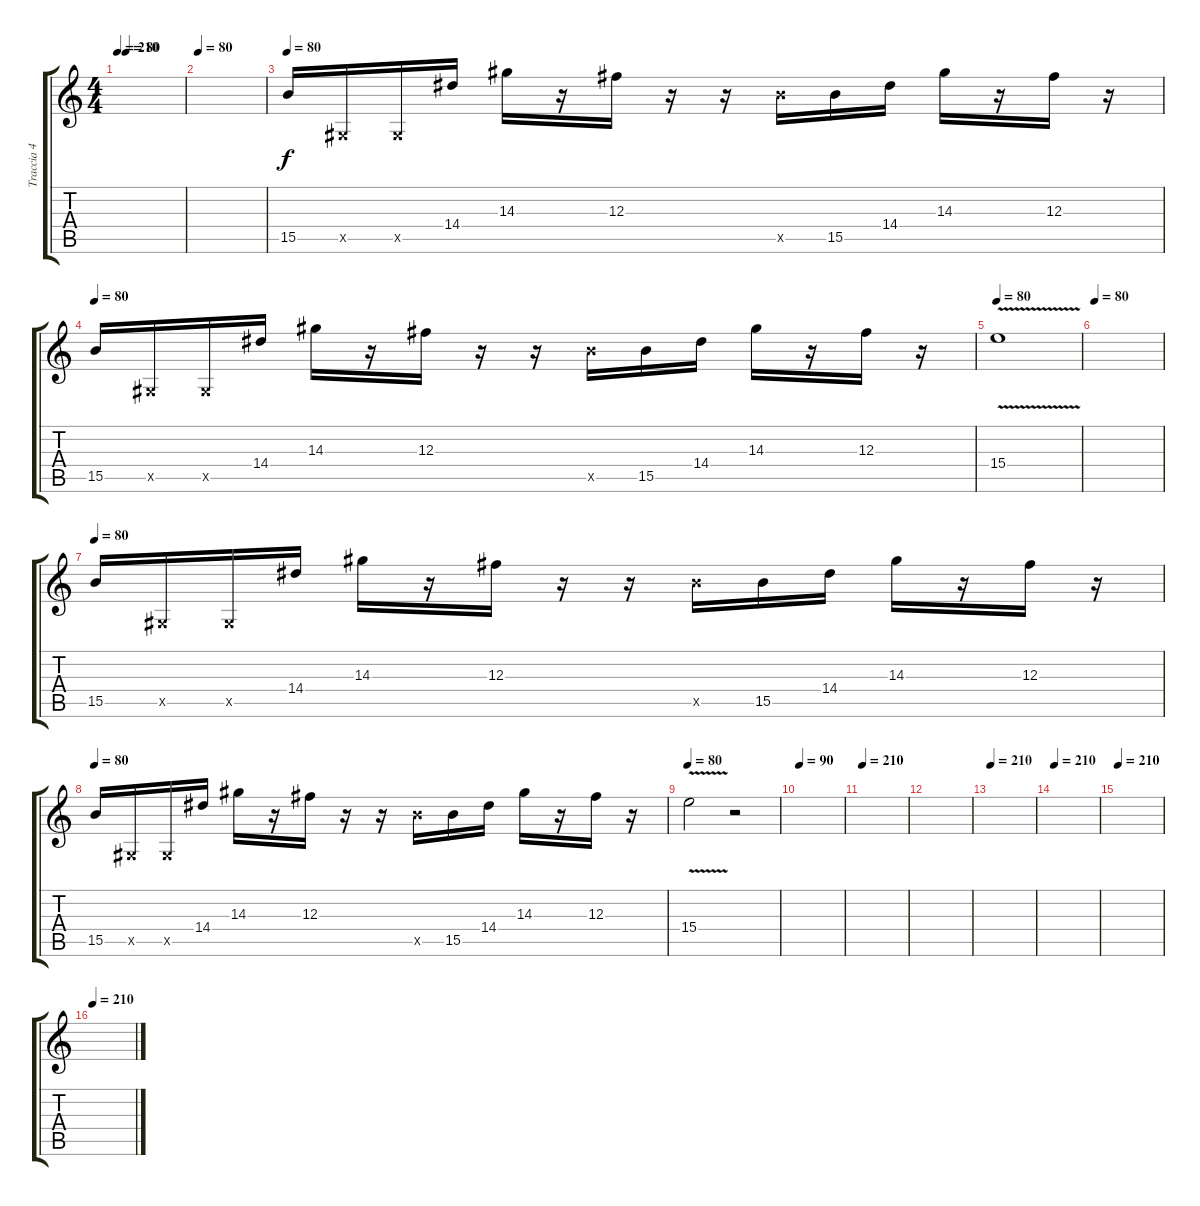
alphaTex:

\track ("Traccia 4" "Traccia 4") {instrument distortionguitar}
\staff {score tabs}
\tuning (Eb4 Bb3 Gb3 Db3 Ab2 Eb2) {hide}
\ts (4 4)
\tempo 210
\tempo (80 0.125)
\clef g2
\ks c
|
\tempo 80
|
\tempo 80
15.5.16 0.5{x}.16 0.5{x}.16 14.4.16 14.3.16 r.16 12.3.16 r.16 r.16 15.5{x}.16 15.5.16 14.4.16 14.3.16 r.16 12.3.16 r.16 |
\tempo 80
15.5.16 0.5{x}.16 0.5{x}.16 14.4.16 14.3.16 r.16 12.3.16 r.16 r.16 15.5{x}.16 15.5.16 14.4.16 14.3.16 r.16 12.3.16 r.16 |
\tempo 80
15.4{v}.1 |
\tempo 80
|
\tempo 80
15.5.16 0.5{x}.16 0.5{x}.16 14.4.16 14.3.16 r.16 12.3.16 r.16 r.16 15.5{x}.16 15.5.16 14.4.16 14.3.16 r.16 12.3.16 r.16 |
\tempo 80
15.5.16 0.5{x}.16 0.5{x}.16 14.4.16 14.3.16 r.16 12.3.16 r.16 r.16 15.5{x}.16 15.5.16 14.4.16 14.3.16 r.16 12.3.16 r.16 |
\tempo 80
15.4{v}.2 r.2 |
\tempo 90
|
\tempo 210
|
|
\tempo 210
|
\tempo 210
|
\tempo 210
|
\tempo 210
